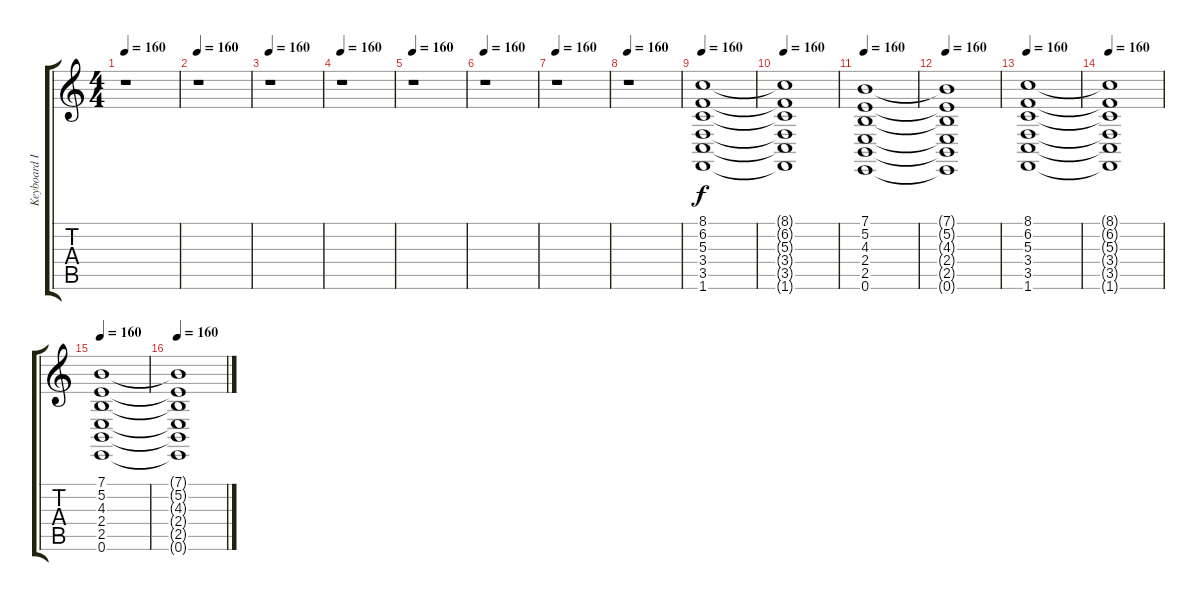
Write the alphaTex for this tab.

\track ("Keyboard III" "Keyboard I") {instrument pad4choir}
\staff {score tabs}
\tuning (E4 B3 G3 D3 A2 E2) {hide}
\ts (4 4)
\tempo 160
\clef g2
\ks c
r.1{dy f} |
\tempo 160
r.1 |
\tempo 160
r.1 |
\tempo 160
r.1 |
\tempo 160
r.1 |
\tempo 160
r.1 |
\tempo 160
r.1 |
\tempo 160
r.1 |
\tempo 160
(8.1 6.2 5.3 3.4 3.5 1.6).1 |
\tempo 160
(8.1{t} 6.2{t} 5.3{t} 3.4{t} 3.5{t} 1.6{t}).1 |
\tempo 160
(7.1 5.2 4.3 2.4 2.5 0.6).1 |
\tempo 160
(7.1{t} 5.2{t} 4.3{t} 2.4{t} 2.5{t} 0.6{t}).1 |
\tempo 160
(8.1 6.2 5.3 3.4 3.5 1.6).1 |
\tempo 160
(8.1{t} 6.2{t} 5.3{t} 3.4{t} 3.5{t} 1.6{t}).1 |
\tempo 160
(7.1 5.2 4.3 2.4 2.5 0.6).1 |
\tempo 160
(7.1{t} 5.2{t} 4.3{t} 2.4{t} 2.5{t} 0.6{t}).1
